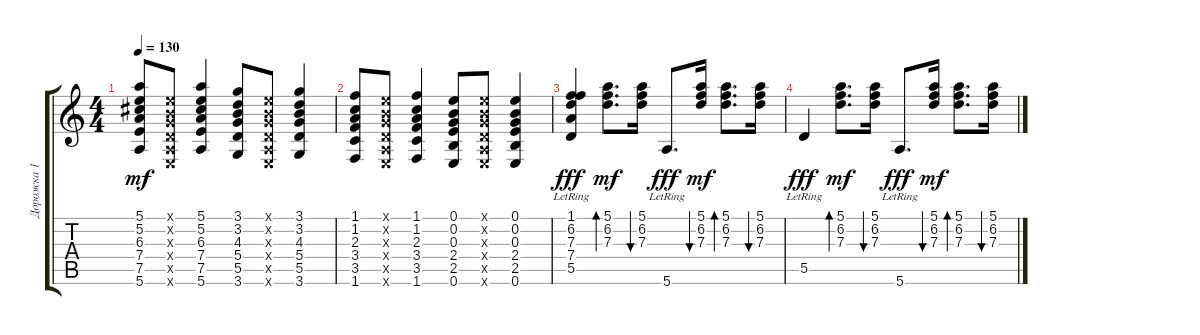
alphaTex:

\track ("Дорожка 1" "Дорожка 1") {instrument acousticguitarnylon}
\staff {score tabs}
\tuning (E4 B3 G3 D3 A2 E2) {hide}
\ts (4 4)
\tempo 130
\clef g2
\ks c
(5.1 5.2 6.3 7.4 7.5 5.6).8{dy mf} (0.1{x} 0.2{x} 0.3{x} 0.4{x} 0.5{x} 0.6{x}).8 (5.1 5.2 6.3 7.4 7.5 5.6).4 (3.1 3.2 4.3 5.4 5.5 3.6).8 (0.1{x} 0.2{x} 0.3{x} 0.4{x} 0.5{x} 0.6{x}).8 (3.1 3.2 4.3 5.4 5.5 3.6).4 |
(1.1 1.2 2.3 3.4 3.5 1.6).8 (0.1{x} 0.2{x} 0.3{x} 0.4{x} 0.5{x} 0.6{x}).8 (1.1 1.2 2.3 3.4 3.5 1.6).4 (0.1 0.2 0.3 2.4 2.5 0.6).8 (0.1{x} 0.2{x} 0.3{x} 0.4{x} 0.5{x} 0.6{x}).8 (0.1 0.2 0.3 2.4 2.5 0.6).4 |
(1.1 6.2 7.3 7.4 5.5{lr}).4{dy fff} (5.1 6.2 7.3).8{d bd 60 dy mf} (5.1 6.2 7.3).16{bu 60} 5.6{lr}.8{d dy fff} (5.1 6.2 7.3).16{bu 60 dy mf} (5.1 6.2 7.3).8{d bd 60} (5.1 6.2 7.3).16{bu 60} |
5.5{lr}.4{dy fff} (5.1 6.2 7.3).8{d bd 60 dy mf} (5.1 6.2 7.3).16{bu 60} 5.6{lr}.8{d dy fff} (5.1 6.2 7.3).16{bu 60 dy mf} (5.1 6.2 7.3).8{d bd 60} (5.1 6.2 7.3).16{bu 60}
